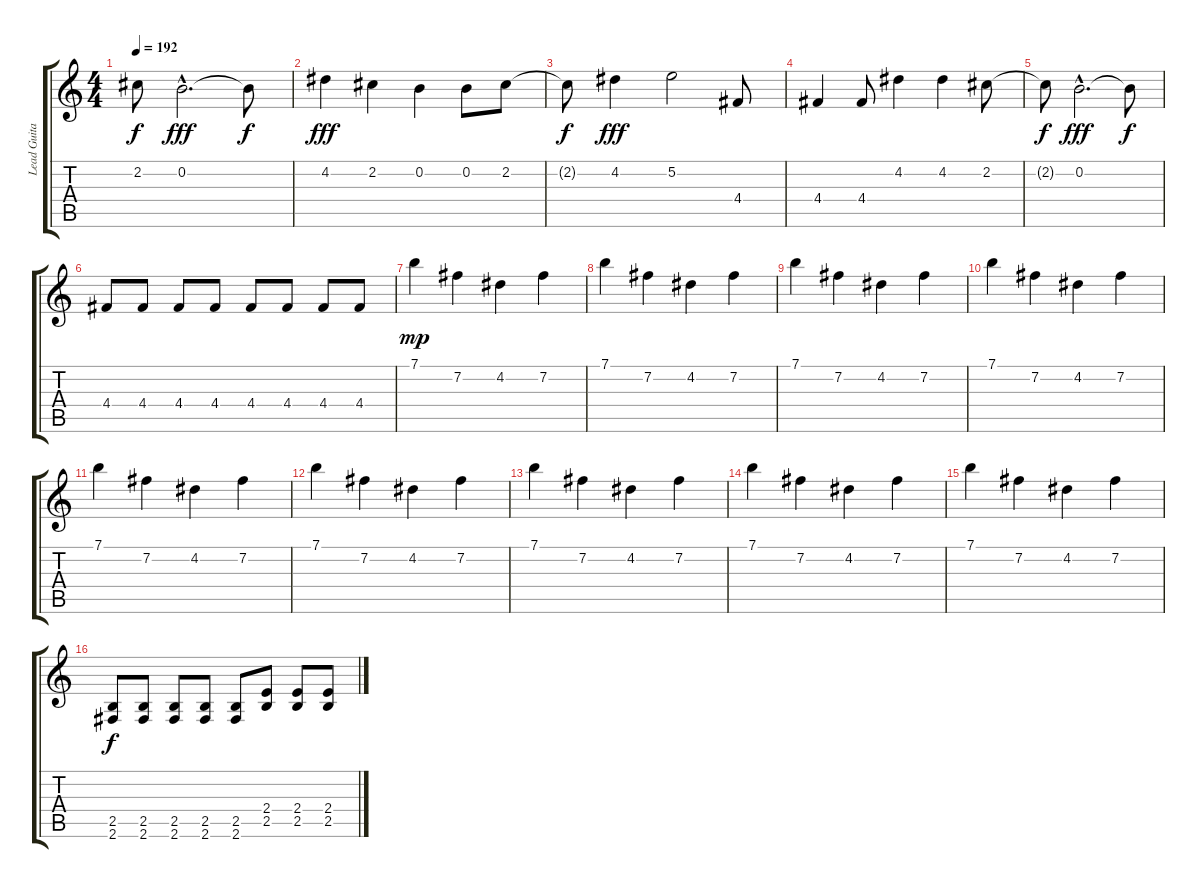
\track ("Lead Guitar" "Lead Guita") {instrument distortionguitar}
\staff {score tabs}
\tuning (E4 B3 G3 D3 A2 E2) {hide}
\ts (4 4)
\tempo 192
\clef g2
\ks c
2.2{t}.8{dy f} 0.2{hac}.2{d dy fff} 0.2{t}.8{dy f} |
4.2.4{dy fff} 2.2.4 0.2.4 0.2.8 2.2.8 |
2.2{t}.8{dy f} 4.2.4{dy fff} 5.2.2 4.4.8 |
4.4.4 4.4.8 4.2.4 4.2.4 2.2.8 |
2.2{t}.8{dy f} 0.2{hac}.2{d dy fff} 0.2{t}.8{dy f} |
4.4.8 4.4.8 4.4.8 4.4.8 4.4.8 4.4.8 4.4.8 4.4.8 |
7.1.4{dy mp} 7.2.4 4.2.4 7.2.4 |
7.1.4 7.2.4 4.2.4 7.2.4 |
7.1.4 7.2.4 4.2.4 7.2.4 |
7.1.4 7.2.4 4.2.4 7.2.4 |
7.1.4 7.2.4 4.2.4 7.2.4 |
7.1.4 7.2.4 4.2.4 7.2.4 |
7.1.4 7.2.4 4.2.4 7.2.4 |
7.1.4 7.2.4 4.2.4 7.2.4 |
7.1.4 7.2.4 4.2.4 7.2.4 |
(2.5 2.6).8{dy f} (2.5 2.6).8 (2.5 2.6).8 (2.5 2.6).8 (2.5 2.6).8 (2.4 2.5).8 (2.4 2.5).8 (2.4 2.5).8
